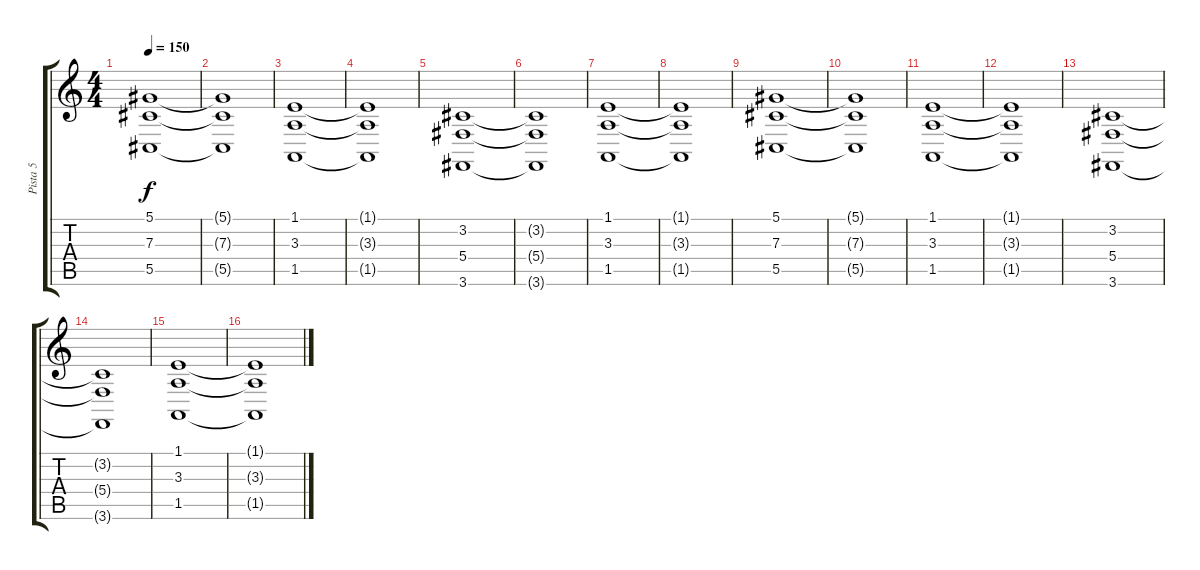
\track ("Pista 5" "Pista 5") {instrument stringensemble2}
\staff {score tabs}
\tuning (Eb4 Bb3 Gb3 Db3 Ab2 Eb2) {hide}
\ts (4 4)
\tempo 150
\clef g2
\ks c
(5.1 7.3 5.5).1{dy f instrument stringensemble2} |
(5.1{t} 7.3{t} 5.5{t}).1 |
(1.1 3.3 1.5).1 |
(1.1{t} 3.3{t} 1.5{t}).1 |
(3.2 5.4 3.6).1 |
(3.2{t} 5.4{t} 3.6{t}).1 |
(1.1 3.3 1.5).1 |
(1.1{t} 3.3{t} 1.5{t}).1 |
(5.1 7.3 5.5).1 |
(5.1{t} 7.3{t} 5.5{t}).1 |
(1.1 3.3 1.5).1 |
(1.1{t} 3.3{t} 1.5{t}).1 |
(3.2 5.4 3.6).1 |
(3.2{t} 5.4{t} 3.6{t}).1 |
(1.1 3.3 1.5).1 |
(1.1{t} 3.3{t} 1.5{t}).1
